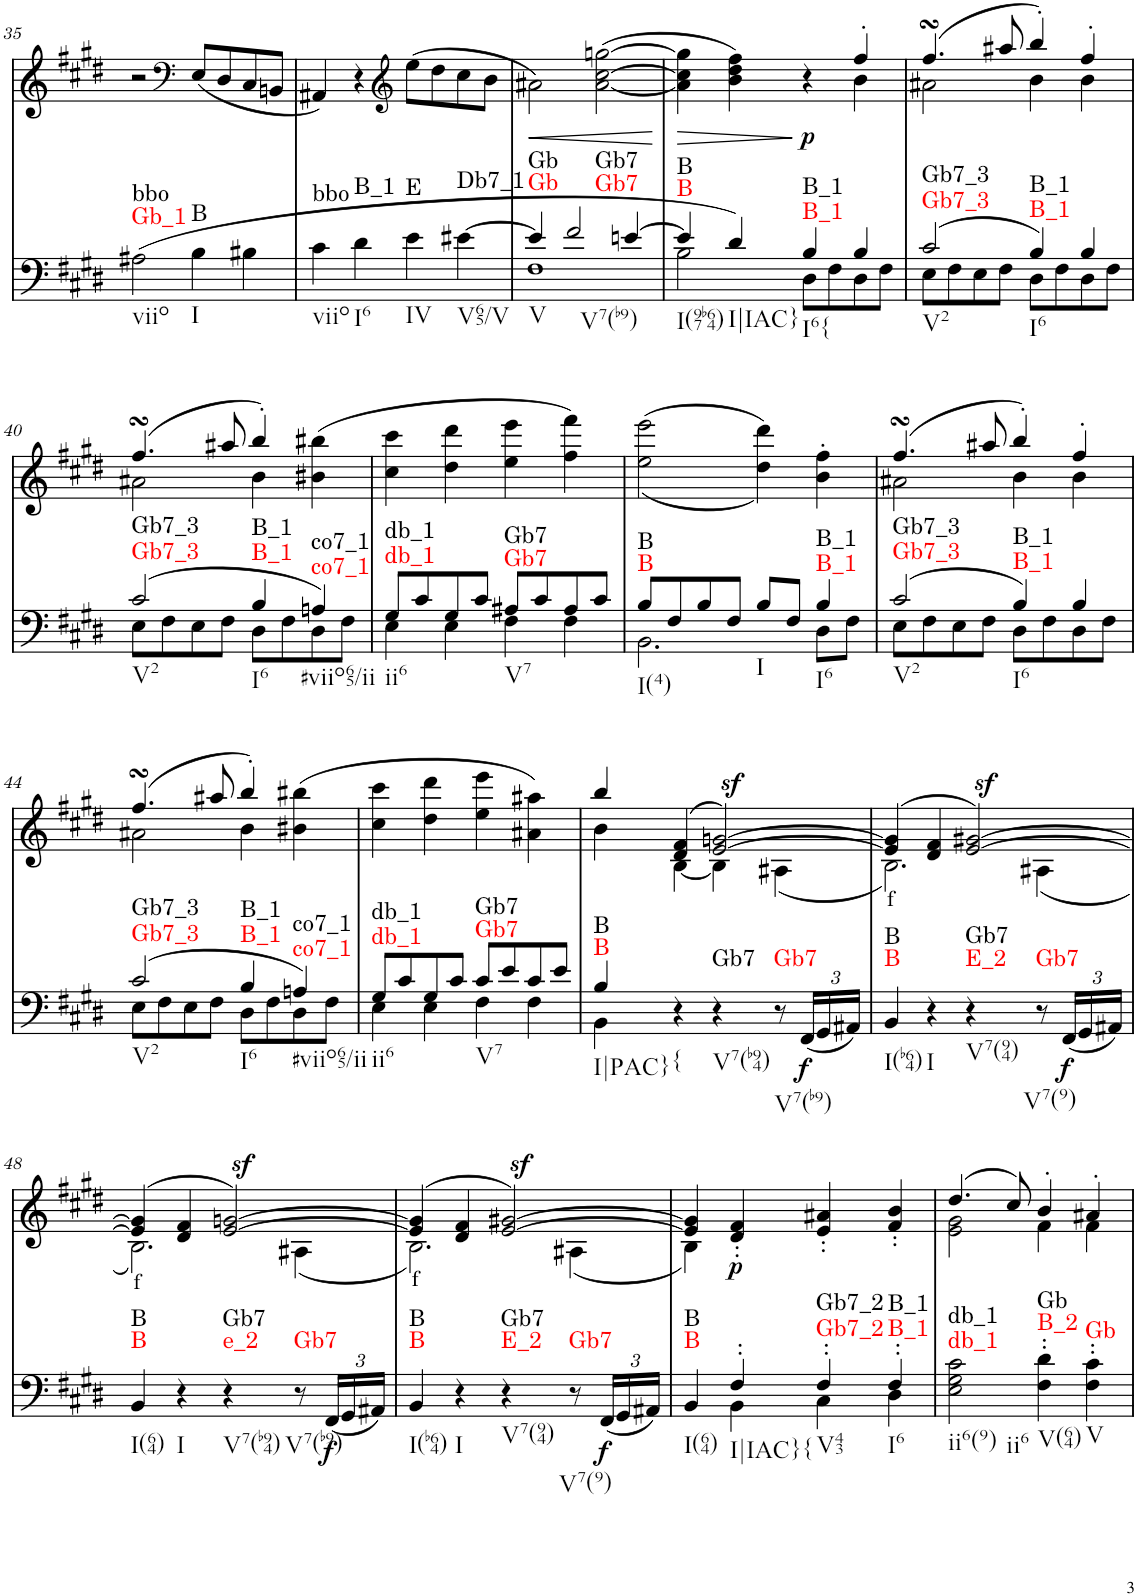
**kern	**dynam	**harte	**kern	**text	**dynam
*part2	*part2	*part2	*part1	*part1	*part1
*staff2	*staff2	*	*staff1	*staff1	*staff1
*I"piano	*	*	*I"piano	*	*
*I'Pno	*	*	*I'Pno	*	*
!!LO:PB:g=z
*clefF4	*	*	*clefG2	*	*
*k[f#c#g#d#]	*	*	*k[f#c#g#d#]	*	*
*E:	*	*	*E:	*	*
*M4/4	*	*	*M4/4	*	*
=35	=35	=35	=35	=35	=35
!	!	!LO:H:n=1:kt=Gb_1	!	!	!
!	!	!LO:H:n=2:kt=bbo	!	!	!
(2A#X\	.	N N	2r	.	.
*	*	*	*clefF4	*	*
!	!	!LO:H:kt=B	!	!	!
4B\	.	N	(8E/L	.	.
.	.	.	8D#/	.	.
4B#X\	.	.	8C#/	.	.
.	.	.	8BBn/J	.	.
=36	=36	=36	=36	=36	=36
!	!	!LO:H:kt=bbo	!	!	!
4c#\	.	N	4AA#X/)	.	.
!	!	!LO:H:kt=B_1	!	!	!
4d#\	.	N	4r	.	.
*	*	*	*clefG2	*	*
!	!	!LO:H:kt=E	!	!	!
4e\	.	N	(8ee\L	.	.
.	.	.	8dd#\	.	.
!	!	!LO:H:kt=Db7_1	!	!	!
[4e#X\	.	N	8cc#\	.	.
.	.	.	8b\J	.	.
=37	=37	=37	=37	=37	=37
*^	*	*	*	*	*
!	!	!	!LO:H:n=1:kt=Gb	!	!LO:LY:b	!LO:HP:b
!	!	!	!LO:H:n=2:kt=Gb	!	!	!
4e#/]	1F#	.	N N	2a#X\)	<	<
!	!	!	!LO:H:n=1:kt=Gb7	!	!	!
!	!	!	!LO:H:n=2:kt=Gb7	!	!	!
2f#/	.	.	N N	.	.	.
!	!	!	!	!	!LO:LY:b	!
.	.	.	.	([2a#\ [2cc#\ [>2ggn\	>	.
[4en/	.	.	.	.	.	.
*v	*v	*	*	*	*	*
.	.	.	.	.	[
=38	=38	=38	=38	=38	=38
*^	*	*	*	*	*
!	!	!	!LO:H:n=1:kt=B	!	!	!LO:HP:b
*	*	*	*	*^	*	*
!	!	!	!LO:H:n=2:kt=B	!	!	!	!
4e/]	2B\	.	N N	4a#\] 4cc#\] 4gg\]	2.ryy	.	>
4d#/)	.	.	.	4b\ 4dd#\ 4ff#\)	.	.	.
!	!	!	!LO:H:n=1:kt=B_1	!	!	!	!LO:DY:n=1:b
!	!	!	!LO:H:n=2:kt=B_1	!	!	!	!
4B/	8D#\L	.	N N	4r	.	.	] p
.	8F#\	.	.	.	.	.	.
!	!	!	!	!	!	!LO:LY:b	!
4B/	8D#\	.	.	4ff#'/	4b\	p	.
.	8F#\J	.	.	.	.	.	.
=39	=39	=39	=39	=39	=39	=39	=39
!	!	!	!LO:H:n=1:kt=Gb7_3	!	!	!	!
!	!	!	!LO:H:n=2:kt=Gb7_3	!	!	!	!
(2c#/	8E\L	.	N N	(4.ff#sSSS/	2a#X\	.	.
.	8F#\	.	.	.	.	.	.
.	8E\	.	.	.	.	.	.
.	8F#\J	.	.	8aa#X/	.	.	.
!	!	!	!LO:H:n=1:kt=B_1	!	!	!	!
!	!	!	!LO:H:n=2:kt=B_1	!	!	!	!
4B/)	8D#\L	.	N N	4bb'/)	4b\	.	.
.	8F#\	.	.	.	.	.	.
4B/	8D#\	.	.	4ff#'/	4b\	.	.
.	8F#\J	.	.	.	.	.	.
!!LO:LB:g=z	!!
=40	=40	=40	=40	=40	=40	=40	=40
!	!	!	!LO:H:n=1:kt=Gb7_3	!	!	!	!
!	!	!	!LO:H:n=2:kt=Gb7_3	!	!	!	!
(2c#/	8E\L	.	N N	(4.ff#sSSS/	2a#X\	.	.
.	8F#\	.	.	.	.	.	.
.	8E\	.	.	.	.	.	.
.	8F#\J	.	.	8aa#X/	.	.	.
!	!	!	!LO:H:n=1:kt=B_1	!	!	!	!
!	!	!	!LO:H:n=2:kt=B_1	!	!	!	!
4B/	8D#\L	.	N N	4bb'/)	4b\	.	.
.	8F#\	.	.	.	.	.	.
!	!	!	!LO:H:n=1:kt=co7_1	!	!	!	!
!	!	!	!LO:H:n=2:kt=co7_1	!	!	!	!
4An/)	8D#\	.	N N	4ryy	(>4b#X\ 4bb#X\	.	.
.	8F#\J	.	.	.	.	.	.
*	*	*	*	*v	*v	*	*
=41	=41	=41	=41	=41	=41	=41
!	!	!	!LO:H:n=1:kt=db_1	!	!	!
!	!	!	!LO:H:n=2:kt=db_1	!	!	!
8G#/L	4E\	.	N N	4cc#\ 4ccc#\	.	.
8c#/	.	.	.	.	.	.
8G#/	4E\	.	.	4dd#\ 4ddd#\	.	.
8c#/J	.	.	.	.	.	.
!	!	!	!LO:H:n=1:kt=Gb7	!	!	!
!	!	!	!LO:H:n=2:kt=Gb7	!	!	!
8A#X/L	4F#\	.	N N	4ee\ 4eee\	.	.
8c#/	.	.	.	.	.	.
8A#/	4F#\	.	.	4ff#\ 4fff#\)	.	.
8c#/J	.	.	.	.	.	.
=42	=42	=42	=42	=42	=42	=42
!	!	!	!LO:H:n=1:kt=B	!	!	!
!	!	!	!LO:H:n=2:kt=B	!	!	!
8B/L	2.BB\	.	N N	(<(2ee\ 2eee\	.	.
8F#/	.	.	.	.	.	.
8B/	.	.	.	.	.	.
8F#/J	.	.	.	.	.	.
8B/L	.	.	.	4dd#\ 4ddd#\))	.	.
8F#/J	.	.	.	.	.	.
!	!	!	!LO:H:n=1:kt=B_1	!	!	!
!	!	!	!LO:H:n=2:kt=B_1	!	!	!
4B/	8D#\L	.	N N	4b\' 4ff#\'	.	.
.	8F#\J	.	.	.	.	.
=43	=43	=43	=43	=43	=43	=43
*	*	*	*	*^	*	*
!	!	!	!LO:H:n=1:kt=Gb7_3	!	!	!	!
!	!	!	!LO:H:n=2:kt=Gb7_3	!	!	!	!
(2c#/	8E\L	.	N N	(4.ff#sSSS/	2a#X\	.	.
.	8F#\	.	.	.	.	.	.
.	8E\	.	.	.	.	.	.
.	8F#\J	.	.	8aa#X/	.	.	.
!	!	!	!LO:H:n=1:kt=B_1	!	!	!	!
!	!	!	!LO:H:n=2:kt=B_1	!	!	!	!
4B/)	8D#\L	.	N N	4bb'/)	4b\	.	.
.	8F#\	.	.	.	.	.	.
4B/	8D#\	.	.	4ff#'/	4b\	.	.
.	8F#\J	.	.	.	.	.	.
!!LO:LB:g=z	!!
=44	=44	=44	=44	=44	=44	=44	=44
!	!	!	!LO:H:n=1:kt=Gb7_3	!	!	!	!
!	!	!	!LO:H:n=2:kt=Gb7_3	!	!	!	!
(2c#/	8E\L	.	N N	(4.ff#sSSS/	2a#X\	.	.
.	8F#\	.	.	.	.	.	.
.	8E\	.	.	.	.	.	.
.	8F#\J	.	.	8aa#X/	.	.	.
!	!	!	!LO:H:n=1:kt=B_1	!	!	!	!
!	!	!	!LO:H:n=2:kt=B_1	!	!	!	!
4B/	8D#\L	.	N N	4bb'/)	4b\	.	.
.	8F#\	.	.	.	.	.	.
!	!	!	!LO:H:n=1:kt=co7_1	!	!	!	!
!	!	!	!LO:H:n=2:kt=co7_1	!	!	!	!
4An/)	8D#\	.	N N	(>4b#X\ 4bb#X\	4ryy	.	.
.	8F#\J	.	.	.	.	.	.
*	*	*	*	*v	*v	*	*
=45	=45	=45	=45	=45	=45	=45
!	!	!	!LO:H:n=1:kt=db_1	!	!	!
!	!	!	!LO:H:n=2:kt=db_1	!	!	!
8G#/L	4E\	.	N N	4cc#\ 4ccc#\	.	.
8c#/	.	.	.	.	.	.
8G#/	4E\	.	.	4dd#\ 4ddd#\	.	.
8c#/J	.	.	.	.	.	.
!	!	!	!LO:H:n=1:kt=Gb7	!	!	!
!	!	!	!LO:H:n=2:kt=Gb7	!	!	!
8c#/L	4F#\	.	N N	4ee\ 4eee\	.	.
8e/	.	.	.	.	.	.
8c#/	4F#\	.	.	4a#X\ 4aa#X\)	.	.
8e/J	.	.	.	.	.	.
=46	=46	=46	=46	=46	=46	=46
*	*	*	*	*^	*	*
!	!	!	!LO:H:n=1:kt=B	!	!	!	!
!	!	!	!LO:H:n=2:kt=B	!	!	!	!
4B/	4BB\	.	N N	4bb/	4b\	.	.
!	!	!	!LO:H:kt={	!	!	!	!
4r	2.ryy	.	N	(4d#/ 4f#/	[4B\	.	.
!	!	!	!LO:H:kt=Gb7	!	!	!	!LO:DY:a
4r	.	.	N	[2e/ [2gn/)	4B\]	.	sf
!	!	!	!LO:H:kt=Gb7	!	!	!	!
8r	.	.	N	.	(4A#X\	.	.
*Xbrackettup	*	*	*	*	*	*	*
!	!	!LO:DY:b	!	!	!	!	!
(<24FF#/LL	.	f	.	.	.	.	.
24GG#/	.	.	.	.	.	.	.
24AA#X/JJ)	.	.	.	.	.	.	.
*v	*v	*	*	*	*	*	*
=47	=47	=47	=47	=47	=47	=47
!	!	!LO:H:n=1:kt=B	!	!	!LO:LY:b	!
!	!	!LO:H:n=2:kt=B	!	!	!	!
4BB/	.	N N	(4e/] 4g/]	2.B\)	f	.
4r	.	.	4d#/ 4f#/	.	.	.
!	!	!LO:H:n=1:kt=E_2	!	!	!	!LO:DY:a
!	!	!LO:H:n=2:kt=Gb7	!	!	!	!
4r	.	N N	[2e/ [2g#X/)	.	.	sf
!	!	!LO:H:kt=Gb7	!	!	!	!
8r	.	N	.	(4A#X\	.	.
!	!LO:DY:b	!	!	!	!	!
(24FF#/LL	f	.	.	.	.	.
24GG#/	.	.	.	.	.	.
24AA#X/JJ)	.	.	.	.	.	.
!!LO:LB:g=z	!!
=48	=48	=48	=48	=48	=48	=48
!	!	!LO:H:n=1:kt=B	!	!	!LO:LY:b	!
!	!	!LO:H:n=2:kt=B	!	!	!	!
4BB/	.	N N	(4e/] 4g#/]	2.B\)	f	.
4r	.	.	4d#/ 4f#/	.	.	.
!	!	!LO:H:n=1:kt=e_2	!	!	!	!LO:DY:a
!	!	!LO:H:n=2:kt=Gb7	!	!	!	!
4r	.	N N	[2e/ [2gn/)	.	.	sf
!	!	!LO:H:kt=Gb7	!	!	!	!
8r	.	N	.	(4A#X\	.	.
!	!LO:DY:b	!	!	!	!	!
(24FF#/LL	f	.	.	.	.	.
24GG#/	.	.	.	.	.	.
24AA#X/JJ)	.	.	.	.	.	.
=49	=49	=49	=49	=49	=49	=49
!	!	!LO:H:n=1:kt=B	!	!	!LO:LY:b	!
!	!	!LO:H:n=2:kt=B	!	!	!	!
4BB/	.	N N	(4e/] 4g/]	2.B\)	f	.
4r	.	.	4d#/ 4f#/	.	.	.
!	!	!LO:H:n=1:kt=E_2	!	!	!	!LO:DY:a
!	!	!LO:H:n=2:kt=Gb7	!	!	!	!
4r	.	N N	[2e/ [2g#X/)	.	.	sf
!	!	!LO:H:kt=Gb7	!	!	!	!
8r	.	N	.	(4A#X\	.	.
!	!LO:DY:b	!	!	!	!	!
(24FF#/LL	f	.	.	.	.	.
24GG#/	.	.	.	.	.	.
24AA#X/JJ)	.	.	.	.	.	.
=50	=50	=50	=50	=50	=50	=50
*^	*	*	*	*	*	*
!	!	!	!LO:H:n=1:kt=B	!	!	!LO:LY:b	!
!	!	!	!LO:H:n=2:kt=B	!	!	!	!
4BB/	4ryy	.	N N	4e/] 4g#/]	4B\)	f	.
!	!	!	!	!	!	!	!LO:DY:b
4F#''/	4BB\	.	.	4d#/' 4f#/'	2.ryy	.	p
!	!	!	!LO:H:n=1:kt=Gb7_2	!	!	!	!
!	!	!	!LO:H:n=2:kt=Gb7_2	!	!	!	!
4F#''/	4C#\	.	N N	4e/' 4a#X/'	.	.	.
!	!	!	!LO:H:n=1:kt=B_1	!	!	!	!
!	!	!	!LO:H:n=2:kt=B_1	!	!	!	!
4F#''/	4D#\	.	N N	4f#/' 4b/'	.	.	.
=51	=51	=51	=51	=51	=51	=51	=51
!	!	!	!LO:H:n=1:kt=db_1	!	!	!	!
!	!	!	!LO:H:n=2:kt=db_1	!	!	!	!
*v	*v	*	*	*	*	*	*
2E\ 2G#\ 2c#\	.	N N	(4.dd#/	2e\ 2g#\	.	.
.	.	.	8cc#/)	.	.	.
!	!	!LO:H:n=1:kt=B_2	!	!	!	!
!	!	!LO:H:n=2:kt=Gb	!	!	!	!
4F#\' 4d#\'	.	N N	4b'/	4f#\	.	.
!	!	!LO:H:kt=Gb	!	!	!	!
4F#\' 4c#\'	.	N	4a#X'/	4f#\	.	.
*	*	*	*v	*v	*	*
=	=	=	=	=	=
*-	*-	*-	*-	*-	*-
